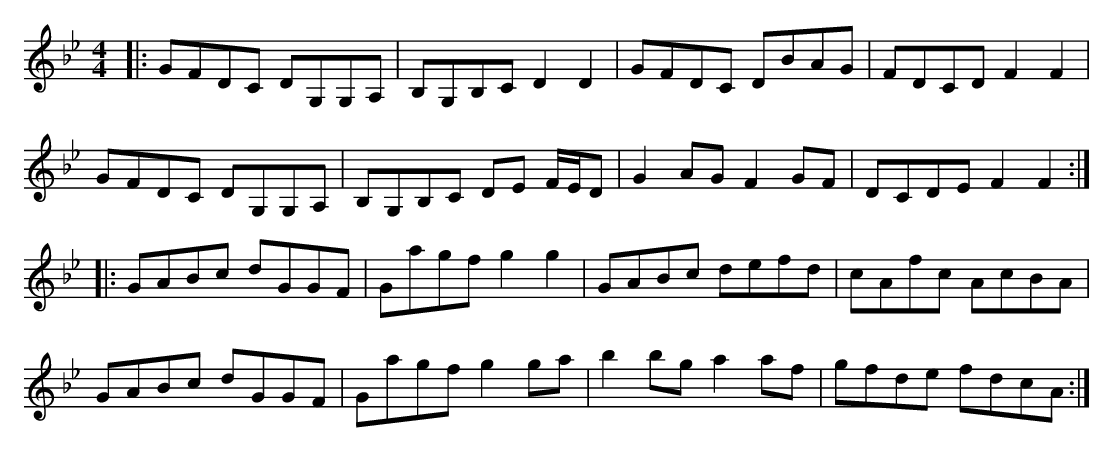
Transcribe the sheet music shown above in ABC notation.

X:1
M:4/4
K:Gmin
|:GFDC DG,G,A,|B,G,B,C D2 D2|GFDC DBAG|FDCD F2F2|
GFDC DG,G,A,|B,G,B,C DE F/E/D|G2AG F2GF|DCDE F2F2:|
|:GABc dGGF|Gagf g2g2|GABc defd|cAfc AcBA|
GABc dGGF|Gagf g2ga|b2bg a2af|gfde fdcA:|
